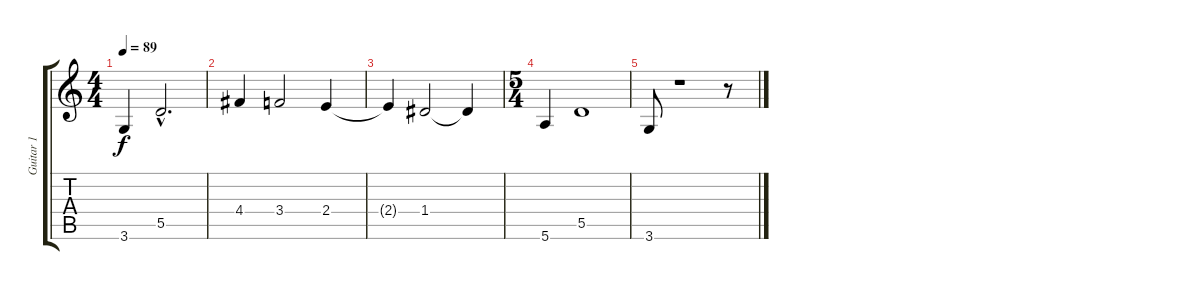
\track ("Guitar 1" "Guitar 1") {instrument overdrivenguitar}
\staff {score tabs}
\tuning (E4 B3 G3 D3 A2 E2) {hide}
\ts (4 4)
\tempo 89
\clef g2
\ks c
3.6.4{dy f} 5.5{hac}.2{d} |
4.4.4 3.4.2 2.4.4 |
2.4{t}.4 1.4.2 1.4{t}.4 |
\ts (5 4)
5.6.4 5.5.1 |
3.6.8 r.1 r.8
